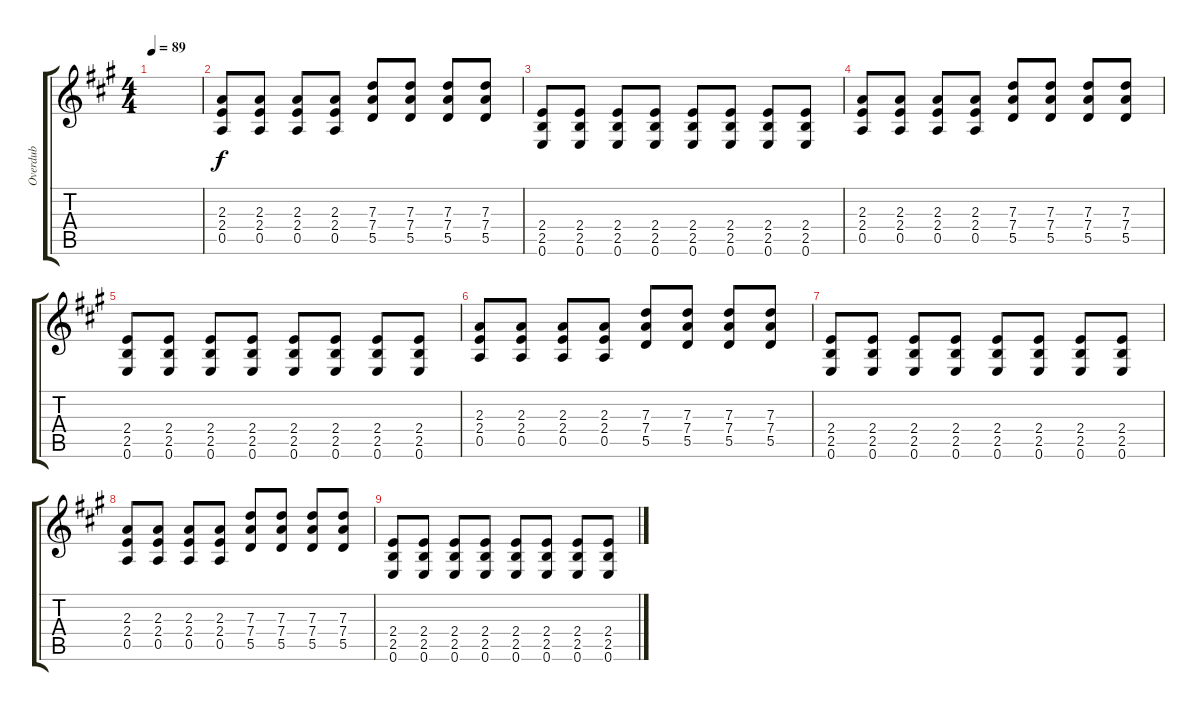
\track ("Overdub" "Overdub") {instrument overdrivenguitar}
\staff {score tabs}
\tuning (E4 B3 G3 D3 A2 E2) {hide}
\ts (4 4)
\tempo 89
\clef g2
\ks a
|
(2.3 2.4 0.5).8 (2.3 2.4 0.5).8 (2.3 2.4 0.5).8 (2.3 2.4 0.5).8 (7.3 7.4 5.5).8 (7.3 7.4 5.5).8 (7.3 7.4 5.5).8 (7.3 7.4 5.5).8 |
(2.4 2.5 0.6).8 (2.4 2.5 0.6).8 (2.4 2.5 0.6).8 (2.4 2.5 0.6).8 (2.4 2.5 0.6).8 (2.4 2.5 0.6).8 (2.4 2.5 0.6).8 (2.4 2.5 0.6).8 |
(2.3 2.4 0.5).8 (2.3 2.4 0.5).8 (2.3 2.4 0.5).8 (2.3 2.4 0.5).8 (7.3 7.4 5.5).8 (7.3 7.4 5.5).8 (7.3 7.4 5.5).8 (7.3 7.4 5.5).8 |
(2.4 2.5 0.6).8 (2.4 2.5 0.6).8 (2.4 2.5 0.6).8 (2.4 2.5 0.6).8 (2.4 2.5 0.6).8 (2.4 2.5 0.6).8 (2.4 2.5 0.6).8 (2.4 2.5 0.6).8 |
(2.3 2.4 0.5).8 (2.3 2.4 0.5).8 (2.3 2.4 0.5).8 (2.3 2.4 0.5).8 (7.3 7.4 5.5).8 (7.3 7.4 5.5).8 (7.3 7.4 5.5).8 (7.3 7.4 5.5).8 |
(2.4 2.5 0.6).8 (2.4 2.5 0.6).8 (2.4 2.5 0.6).8 (2.4 2.5 0.6).8 (2.4 2.5 0.6).8 (2.4 2.5 0.6).8 (2.4 2.5 0.6).8 (2.4 2.5 0.6).8 |
(2.3 2.4 0.5).8 (2.3 2.4 0.5).8 (2.3 2.4 0.5).8 (2.3 2.4 0.5).8 (7.3 7.4 5.5).8 (7.3 7.4 5.5).8 (7.3 7.4 5.5).8 (7.3 7.4 5.5).8 |
(2.4 2.5 0.6).8 (2.4 2.5 0.6).8 (2.4 2.5 0.6).8 (2.4 2.5 0.6).8 (2.4 2.5 0.6).8 (2.4 2.5 0.6).8 (2.4 2.5 0.6).8 (2.4 2.5 0.6).8
